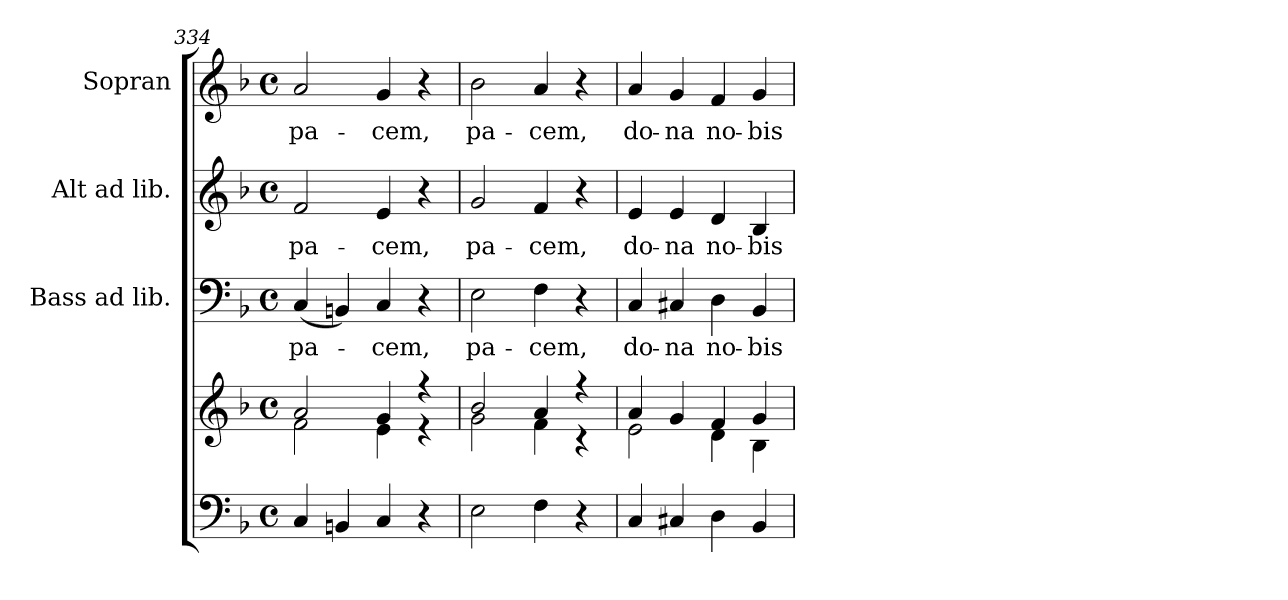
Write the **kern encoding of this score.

**kern	**kern	**kern	**text	**kern	**text	**kern	**text
*part4	*part4	*part3	*part3	*part2	*part2	*part1	*part1
*staff5	*staff4	*staff3	*staff3	*staff2	*staff2	*staff1	*staff1
*	*	*I"Bass ad lib.	*	*I"Alt ad lib.	*	*I"Sopran	*
*	*	*I'B.	*	*I'A.	*	*I'S.	*
*clefF4	*clefG2	*clefF4	*	*clefG2	*	*clefG2	*
*k[b-]	*k[b-]	*k[b-]	*	*k[b-]	*	*k[b-]	*
*F:	*F:	*F:	*	*F:	*	*F:	*
*M4/4	*M4/4	*M4/4	*	*M4/4	*	*M4/4	*
*met(c)	*met(c)	*met(c)	*	*met(c)	*	*met(c)	*
=334	=334	=334	=334	=334	=334	=334	=334
*	*^	*	*	*	*	*	*
!	!	!	!	!LO:LY:b	!	!LO:LY:b	!	!LO:LY:b
4C/	2a/	2f\	(<4C/	pa-	2f/	pa-	2a/	pa-
4BBn/	.	.	4BBn/)	.	.	.	.	.
!	!	!	!	!LO:LY:b	!	!LO:LY:b	!	!LO:LY:b
4C/	4g/	4e\	4C/	-cem,	4e/	-cem,	4g/	-cem,
4r	4r	4r	4r	.	4r	.	4r	.
=335	=335	=335	=335	=335	=335	=335	=335	=335
!	!	!	!	!LO:LY:b	!	!LO:LY:b	!	!LO:LY:b
2E\	2b-/	2g\	2E\	pa-	2g/	pa-	2b-\	pa-
!	!	!	!	!LO:LY:b	!	!LO:LY:b	!	!LO:LY:b
4F\	4a/	4f\	4F\	-cem,	4f/	-cem,	4a/	-cem,
4r	4r	4r	4r	.	4r	.	4r	.
=336	=336	=336	=336	=336	=336	=336	=336	=336
!	!	!	!	!LO:LY:b	!	!LO:LY:b	!	!LO:LY:b
4C/	4a/	2e\	4C/	do-	4e/	do-	4a/	do-
!	!	!	!	!LO:LY:b	!	!LO:LY:b	!	!LO:LY:b
4C#X/	4g/	.	4C#X/	-na	4e/	-na	4g/	-na
!	!	!	!	!LO:LY:b	!	!LO:LY:b	!	!LO:LY:b
4D\	4f/	4d\	4D\	no-	4d/	no-	4f/	no-
!	!	!	!	!LO:LY:b	!	!LO:LY:b	!	!LO:LY:b
4BB-/	4g/	4B-\	4BB-/	-bis	4B-/	-bis	4g/	-bis
*	*v	*v	*	*	*	*	*	*
=	=	=	=	=	=	=	=
*-	*-	*-	*-	*-	*-	*-	*-
